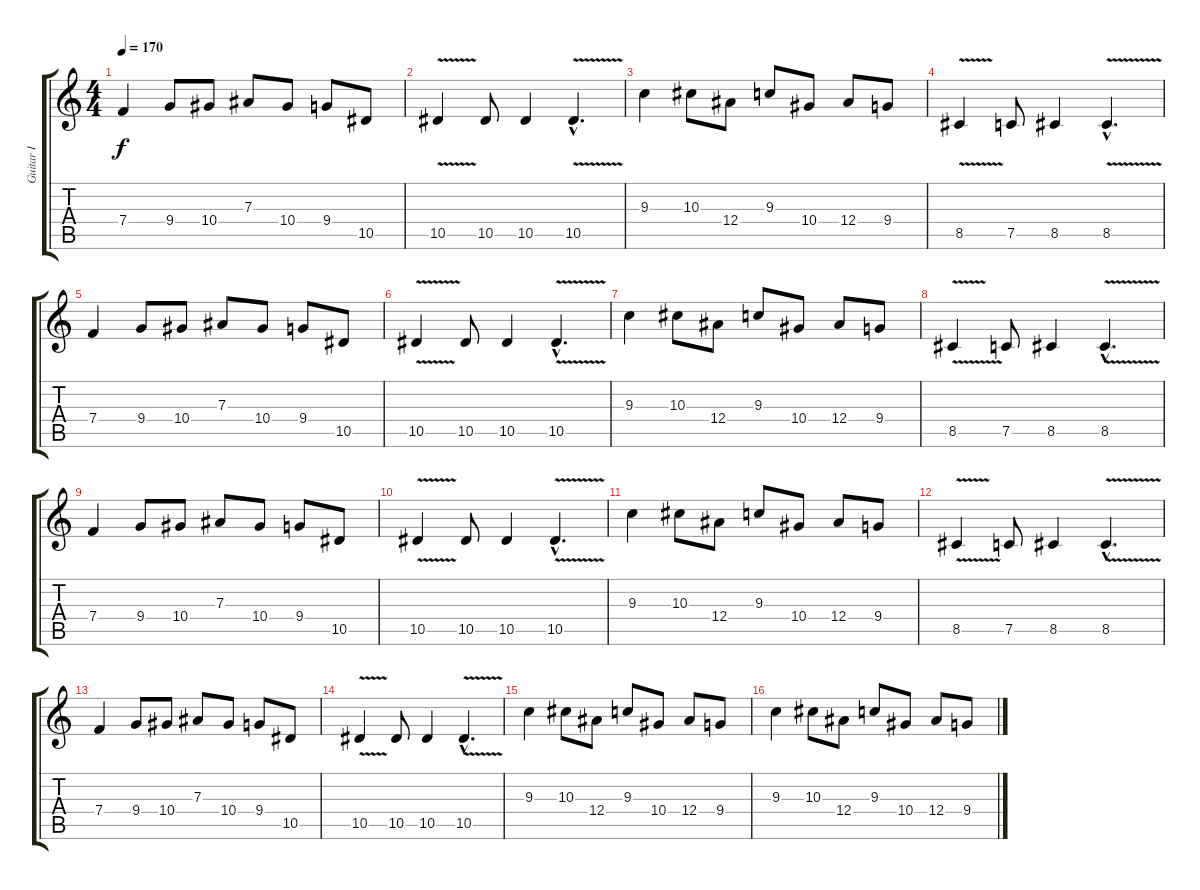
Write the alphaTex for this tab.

\track ("Guitar I" "Guitar I") {instrument overdrivenguitar}
\staff {score tabs}
\tuning (C4 G3 Eb3 Bb2 F2 C2) {hide}
\ts (4 4)
\tempo 170
\clef g2
\ks c
7.4.4{dy f} 9.4.8 10.4.8 7.3.8 10.4.8 9.4.8 10.5.8 |
10.5{v}.4 10.5.8 10.5.4 10.5{v hac}.4{d} |
9.3.4 10.3.8 12.4.8 9.3.8 10.4.8 12.4.8 9.4.8 |
8.5{v}.4 7.5.8 8.5.4 8.5{v hac}.4{d} |
7.4.4 9.4.8 10.4.8 7.3.8 10.4.8 9.4.8 10.5.8 |
10.5{v}.4 10.5.8 10.5.4 10.5{v hac}.4{d} |
9.3.4 10.3.8 12.4.8 9.3.8 10.4.8 12.4.8 9.4.8 |
8.5{v}.4 7.5.8 8.5.4 8.5{v hac}.4{d} |
7.4.4 9.4.8 10.4.8 7.3.8 10.4.8 9.4.8 10.5.8 |
10.5{v}.4 10.5.8 10.5.4 10.5{v hac}.4{d} |
9.3.4 10.3.8 12.4.8 9.3.8 10.4.8 12.4.8 9.4.8 |
8.5{v}.4 7.5.8 8.5.4 8.5{v hac}.4{d} |
7.4.4 9.4.8 10.4.8 7.3.8 10.4.8 9.4.8 10.5.8 |
10.5{v}.4 10.5.8 10.5.4 10.5{v hac}.4{d} |
9.3.4 10.3.8 12.4.8 9.3.8 10.4.8 12.4.8 9.4.8 |
9.3.4 10.3.8 12.4.8 9.3.8 10.4.8 12.4.8 9.4.8
